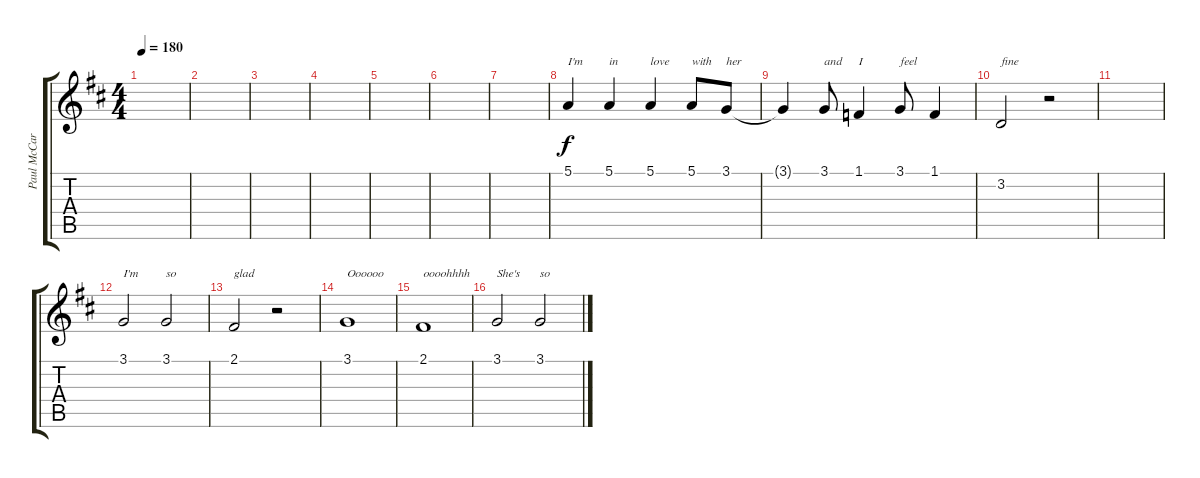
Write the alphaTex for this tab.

\track ("Paul McCartney" "Paul McCar") {instrument tenorsax}
\staff {score tabs}
\tuning (E4 B3 G3 D3 A2 E2) {hide}
\ts (4 4)
\tempo 180
\clef g2
\ks d
|
|
|
|
|
|
|
5.1.4{txt "I'm"} 5.1.4{txt "in"} 5.1.4{txt "love"} 5.1.8{txt "with"} 3.1.8{txt "her"} |
3.1{t}.4 3.1.8{txt "and"} 1.1.4{txt "I"} 3.1.8{txt "feel"} 1.1.4 |
3.2.2{txt "fine"} r.2 |
|
3.1.2{txt "I'm"} 3.1.2{txt "so"} |
2.1.2{txt "glad"} r.2 |
3.1.1{txt "Oooooo"} |
2.1.1{txt "oooohhhh"} |
3.1.2{txt "She's"} 3.1.2{txt "so"}
